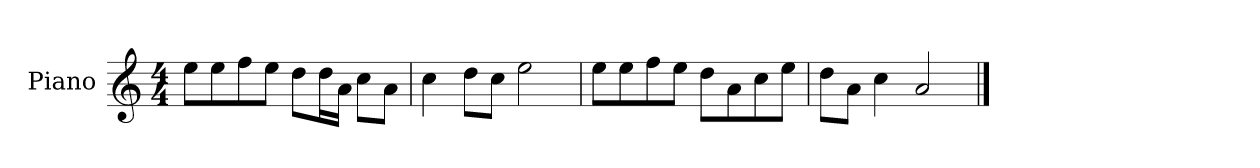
**kern
*part1
*staff1
*I"Piano
*I'P-no
*clefG2
*k[]
*M4/4
*MM90
=1
8ee\L
8ee\
8ff\
8ee\J
8dd\L
16dd\L
16a\JJ
8cc\L
8a\J
=2
4cc\
8dd\L
8cc\J
2ee\
=3
8ee\L
8ee\
8ff\
8ee\J
8dd\L
8a\
8cc\
8ee\J
=4
8dd\L
8a\J
4cc\
2a/
==
*-
